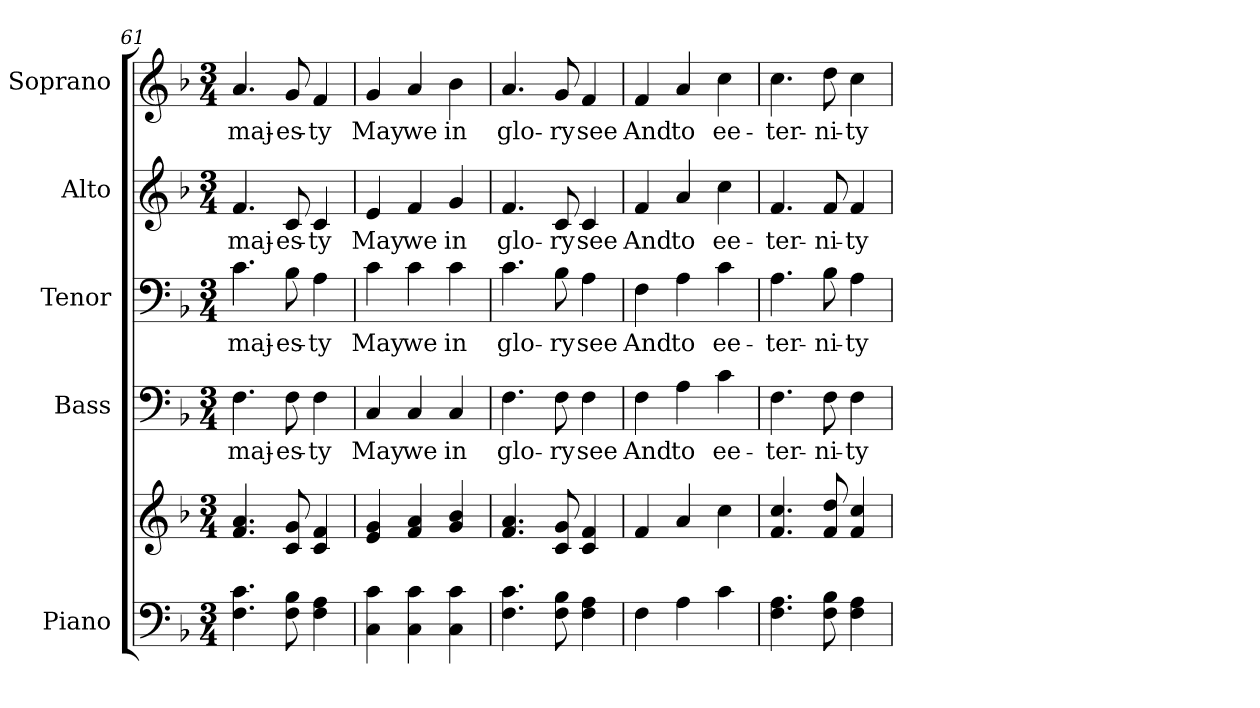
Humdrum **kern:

**kern	**kern	**kern	**text	**kern	**text	**kern	**text	**kern	**text
*part5	*part5	*part4	*part4	*part3	*part3	*part2	*part2	*part1	*part1
*staff6	*staff5	*staff4	*staff4	*staff3	*staff3	*staff2	*staff2	*staff1	*staff1
*I"Piano	*	*I"Bass	*	*I"Tenor	*	*I"Alto	*	*I"Soprano	*
*I'Pno.	*	*I'B.	*	*I'T.	*	*I'A.	*	*I'S.	*
!!LO:PB:g=z
*clefF4	*clefG2	*clefF4	*	*clefF4	*	*clefG2	*	*clefG2	*
*k[b-]	*k[b-]	*k[b-]	*	*k[b-]	*	*k[b-]	*	*k[b-]	*
*F:	*F:	*F:	*	*F:	*	*F:	*	*F:	*
*M3/4	*M3/4	*M3/4	*	*M3/4	*	*M3/4	*	*M3/4	*
=61	=61	=61	=61	=61	=61	=61	=61	=61	=61
!	!	!	!LO:LY:b:color=#000000	!	!	!	!	!	!
!	!	!	!	!	!LO:LY:b:color=#000000	!	!	!	!
!	!	!	!	!	!	!	!LO:LY:b:color=#000000	!	!
!	!	!	!	!	!	!	!	!	!LO:LY:b:color=#000000
4.Fi\ 4.ci	4.fi/ 4.ai	4.Fi\	maj-	4.ci\	maj-	4.fi/	maj-	4.ai/	maj-
!	!	!	!LO:LY:b:color=#000000	!	!	!	!	!	!
!	!	!	!	!	!LO:LY:b:color=#000000	!	!	!	!
!	!	!	!	!	!	!	!LO:LY:b:color=#000000	!	!
!	!	!	!	!	!	!	!	!	!LO:LY:b:color=#000000
8Fi\ 8B-i	8ci/ 8gi	8Fi\	-es-	8B-i\	-es-	8ci/	-es-	8gi/	-es-
!	!	!	!LO:LY:b:color=#000000	!	!	!	!	!	!
!	!	!	!	!	!LO:LY:b:color=#000000	!	!	!	!
!	!	!	!	!	!	!	!LO:LY:b:color=#000000	!	!
!	!	!	!	!	!	!	!	!	!LO:LY:b:color=#000000
4Fi\ 4Ai	4ci/ 4fi	4Fi\	-ty	4Ai\	-ty	4ci/	-ty	4fi/	-ty
=62	=62	=62	=62	=62	=62	=62	=62	=62	=62
!	!	!	!LO:LY:b:color=#000000	!	!	!	!	!	!
!	!	!	!	!	!LO:LY:b:color=#000000	!	!	!	!
!	!	!	!	!	!	!	!LO:LY:b:color=#000000	!	!
!	!	!	!	!	!	!	!	!	!LO:LY:b:color=#000000
4Ci\ 4ci	4ei/ 4gi	4Ci/	May	4ci\	May	4ei/	May	4gi/	May
!	!	!	!LO:LY:b:color=#000000	!	!	!	!	!	!
!	!	!	!	!	!LO:LY:b:color=#000000	!	!	!	!
!	!	!	!	!	!	!	!LO:LY:b:color=#000000	!	!
!	!	!	!	!	!	!	!	!	!LO:LY:b:color=#000000
4Ci\ 4ci	4fi/ 4ai	4Ci/	we	4ci\	we	4fi/	we	4ai/	we
!	!	!	!LO:LY:b:color=#000000	!	!	!	!	!	!
!	!	!	!	!	!LO:LY:b:color=#000000	!	!	!	!
!	!	!	!	!	!	!	!LO:LY:b:color=#000000	!	!
!	!	!	!	!	!	!	!	!	!LO:LY:b:color=#000000
4Ci\ 4ci	4gi/ 4b-i	4Ci/	in	4ci\	in	4gi/	in	4b-i\	in
=63	=63	=63	=63	=63	=63	=63	=63	=63	=63
!	!	!	!LO:LY:b:color=#000000	!	!	!	!	!	!
!	!	!	!	!	!LO:LY:b:color=#000000	!	!	!	!
!	!	!	!	!	!	!	!LO:LY:b:color=#000000	!	!
!	!	!	!	!	!	!	!	!	!LO:LY:b:color=#000000
4.Fi\ 4.ci	4.fi/ 4.ai	4.Fi\	glo-	4.ci\	glo-	4.fi/	glo-	4.ai/	glo-
!	!	!	!LO:LY:b:color=#000000	!	!	!	!	!	!
!	!	!	!	!	!LO:LY:b:color=#000000	!	!	!	!
!	!	!	!	!	!	!	!LO:LY:b:color=#000000	!	!
!	!	!	!	!	!	!	!	!	!LO:LY:b:color=#000000
8Fi\ 8B-i	8ci/ 8gi	8Fi\	-ry	8B-i\	-ry	8ci/	-ry	8gi/	-ry
!	!	!	!LO:LY:b:color=#000000	!	!	!	!	!	!
!	!	!	!	!	!LO:LY:b:color=#000000	!	!	!	!
!	!	!	!	!	!	!	!LO:LY:b:color=#000000	!	!
!	!	!	!	!	!	!	!	!	!LO:LY:b:color=#000000
4Fi\ 4Ai	4ci/ 4fi	4Fi\	see	4Ai\	see	4ci/	see	4fi/	see
=64	=64	=64	=64	=64	=64	=64	=64	=64	=64
!	!	!	!LO:LY:b:color=#000000	!	!	!	!	!	!
!	!	!	!	!	!LO:LY:b:color=#000000	!	!	!	!
!	!	!	!	!	!	!	!LO:LY:b:color=#000000	!	!
!	!	!	!	!	!	!	!	!	!LO:LY:b:color=#000000
4Fi\	4fi/	4Fi\	And	4Fi\	And	4fi/	And	4fi/	And
!	!	!	!LO:LY:b:color=#000000	!	!	!	!	!	!
!	!	!	!	!	!LO:LY:b:color=#000000	!	!	!	!
!	!	!	!	!	!	!	!LO:LY:b:color=#000000	!	!
!	!	!	!	!	!	!	!	!	!LO:LY:b:color=#000000
4Ai\	4ai/	4Ai\	to	4Ai\	to	4ai/	to	4ai/	to
!	!	!	!LO:LY:b:color=#000000	!	!	!	!	!	!
!	!	!	!	!	!LO:LY:b:color=#000000	!	!	!	!
!	!	!	!	!	!	!	!LO:LY:b:color=#000000	!	!
!	!	!	!	!	!	!	!	!	!LO:LY:b:color=#000000
4ci\	4cci\	4ci\	ee-	4ci\	ee-	4cci\	ee-	4cci\	ee-
!!LO:PB:g=z
=65	=65	=65	=65	=65	=65	=65	=65	=65	=65
!	!	!	!LO:LY:b:color=#000000	!	!	!	!	!	!
!	!	!	!	!	!LO:LY:b:color=#000000	!	!	!	!
!	!	!	!	!	!	!	!LO:LY:b:color=#000000	!	!
!	!	!	!	!	!	!	!	!	!LO:LY:b:color=#000000
4.Fi\ 4.Ai	4.fi/ 4.cci	4.Fi\	-ter-	4.Ai\	-ter-	4.fi/	-ter-	4.cci\	-ter-
!	!	!	!LO:LY:b:color=#000000	!	!	!	!	!	!
!	!	!	!	!	!LO:LY:b:color=#000000	!	!	!	!
!	!	!	!	!	!	!	!LO:LY:b:color=#000000	!	!
!	!	!	!	!	!	!	!	!	!LO:LY:b:color=#000000
8Fi\ 8B-i	8fi/ 8ddi	8Fi\	-ni-	8B-i\	-ni-	8fi/	-ni-	8ddi\	-ni-
!	!	!	!LO:LY:b:color=#000000	!	!	!	!	!	!
!	!	!	!	!	!LO:LY:b:color=#000000	!	!	!	!
!	!	!	!	!	!	!	!LO:LY:b:color=#000000	!	!
!	!	!	!	!	!	!	!	!	!LO:LY:b:color=#000000
4Fi\ 4Ai	4fi/ 4cci	4Fi\	-ty	4Ai\	-ty	4fi/	-ty	4cci\	-ty
=	=	=	=	=	=	=	=	=	=
*-	*-	*-	*-	*-	*-	*-	*-	*-	*-
